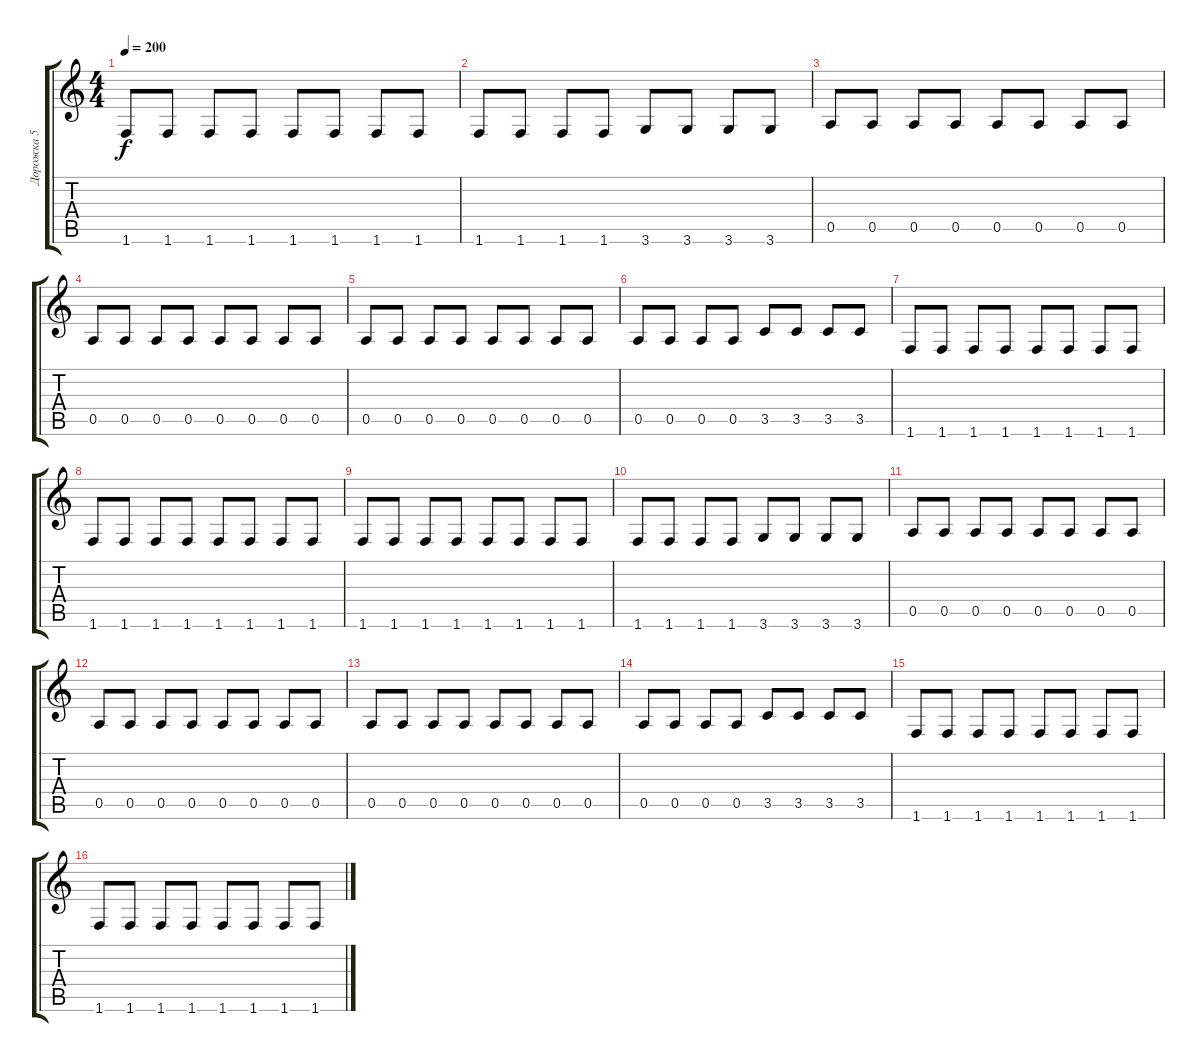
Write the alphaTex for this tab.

\track ("Дорожка 5" "Дорожка 5") {instrument distortionguitar}
\staff {score tabs}
\tuning (E4 B3 G3 D3 A2 E2) {hide}
\ts (4 4)
\tempo 200
\clef g2
\ks c
1.6.8{dy f} 1.6.8 1.6.8 1.6.8 1.6.8 1.6.8 1.6.8 1.6.8 |
1.6.8 1.6.8 1.6.8 1.6.8 3.6.8 3.6.8 3.6.8 3.6.8 |
0.5.8 0.5.8 0.5.8 0.5.8 0.5.8 0.5.8 0.5.8 0.5.8 |
0.5.8 0.5.8 0.5.8 0.5.8 0.5.8 0.5.8 0.5.8 0.5.8 |
0.5.8 0.5.8 0.5.8 0.5.8 0.5.8 0.5.8 0.5.8 0.5.8 |
0.5.8 0.5.8 0.5.8 0.5.8 3.5.8 3.5.8 3.5.8 3.5.8 |
1.6.8 1.6.8 1.6.8 1.6.8 1.6.8 1.6.8 1.6.8 1.6.8 |
1.6.8 1.6.8 1.6.8 1.6.8 1.6.8 1.6.8 1.6.8 1.6.8 |
1.6.8 1.6.8 1.6.8 1.6.8 1.6.8 1.6.8 1.6.8 1.6.8 |
1.6.8 1.6.8 1.6.8 1.6.8 3.6.8 3.6.8 3.6.8 3.6.8 |
0.5.8 0.5.8 0.5.8 0.5.8 0.5.8 0.5.8 0.5.8 0.5.8 |
0.5.8 0.5.8 0.5.8 0.5.8 0.5.8 0.5.8 0.5.8 0.5.8 |
0.5.8 0.5.8 0.5.8 0.5.8 0.5.8 0.5.8 0.5.8 0.5.8 |
0.5.8 0.5.8 0.5.8 0.5.8 3.5.8 3.5.8 3.5.8 3.5.8 |
1.6.8 1.6.8 1.6.8 1.6.8 1.6.8 1.6.8 1.6.8 1.6.8 |
1.6.8 1.6.8 1.6.8 1.6.8 1.6.8 1.6.8 1.6.8 1.6.8
